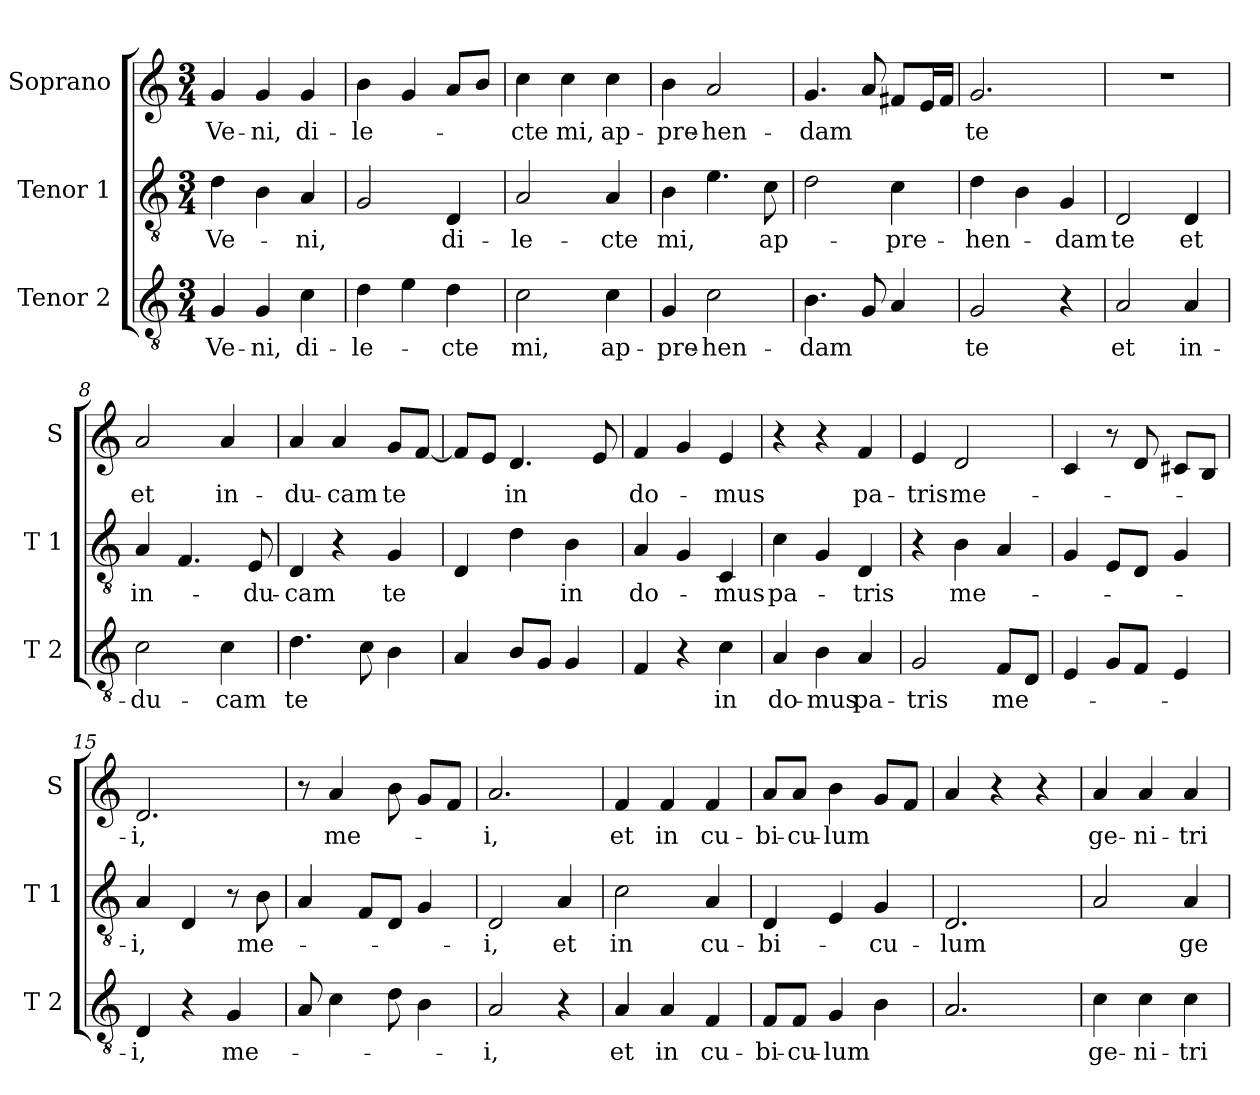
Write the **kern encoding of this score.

**kern	**text	**kern	**text	**kern	**text
*part3	*part3	*part2	*part2	*part1	*part1
*staff3	*staff3	*staff2	*staff2	*staff1	*staff1
*I"Tenor 2	*	*I"Tenor 1	*	*I"Soprano	*
*I'T 2	*	*I'T 1	*	*I'S	*
*clefGv2	*	*clefGv2	*	*clefG2	*
*k[]	*	*k[]	*	*k[]	*
*C:	*	*C:	*	*C:	*
*M3/4	*	*M3/4	*	*M3/4	*
=1	=1	=1	=1	=1	=1
!	!LO:LY:b	!	!LO:LY:b	!	!LO:LY:b
4G/	Ve-	4d\	Ve-	4g/	Ve-
!	!LO:LY:b	!	!	!	!LO:LY:b
4G/	-ni,	4B\	.	4g/	-ni,
!	!LO:LY:b	!	!LO:LY:b	!	!LO:LY:b
4c\	di-	4A/	-ni,	4g/	di-
=2	=2	=2	=2	=2	=2
!	!LO:LY:b	!	!	!	!LO:LY:b
4d\	-le-	2G/	.	4b\	-le-
4e\	.	.	.	4g/	.
!	!LO:LY:b	!	!LO:LY:b	!	!
4d\	-cte	4D/	di-	8a/L	.
.	.	.	.	8b/J	.
=3	=3	=3	=3	=3	=3
!	!LO:LY:b	!	!LO:LY:b	!	!LO:LY:b
2c\	mi,	2A/	-le-	4cc\	-cte
!	!	!	!	!	!LO:LY:b
.	.	.	.	4cc\	mi,
!	!LO:LY:b	!	!LO:LY:b	!	!LO:LY:b
4c\	ap-	4A/	-cte	4cc\	ap-
=4	=4	=4	=4	=4	=4
!	!LO:LY:b	!	!LO:LY:b	!	!LO:LY:b
4G/	-pre-	4B\	mi,	4b\	-pre-
!	!LO:LY:b	!	!	!	!LO:LY:b
2c\	-hen-	4.e\	.	2a/	-hen-
!	!	!	!LO:LY:b	!	!
.	.	8c\	ap-	.	.
=5	=5	=5	=5	=5	=5
!	!LO:LY:b	!	!	!	!LO:LY:b
4.B\	-dam	2d\	.	4.g/	-dam
8G/	.	.	.	8a/	.
!	!	!	!LO:LY:b	!	!
4A/	.	4c\	-pre-	8f#X/L	.
.	.	.	.	16e/L	.
.	.	.	.	16f#/JJ	.
=6	=6	=6	=6	=6	=6
!	!LO:LY:b	!	!LO:LY:b	!	!LO:LY:b
2G/	te	4d\	-hen-	2.g/	te
.	.	4B\	.	.	.
!	!	!	!LO:LY:b	!	!
4r	.	4G/	-dam	.	.
!!LO:LB:g=z
=7	=7	=7	=7	=7	=7
!	!LO:LY:b	!	!LO:LY:b	!	!
2A/	et	2D/	te	2.r	.
!	!LO:LY:b	!	!LO:LY:b	!	!
4A/	in-	4D/	et	.	.
=8	=8	=8	=8	=8	=8
!	!LO:LY:b	!	!LO:LY:b	!	!LO:LY:b
2c\	-du-	4A/	in-	2a/	et
.	.	4.F/	.	.	.
!	!LO:LY:b	!	!	!	!LO:LY:b
4c\	-cam	.	.	4a/	in-
!	!	!	!LO:LY:b	!	!
.	.	8E/	-du-	.	.
=9	=9	=9	=9	=9	=9
!	!LO:LY:b	!	!LO:LY:b	!	!LO:LY:b
4.d\	te	4D/	-cam	4a/	-du-
!	!	!	!	!	!LO:LY:b
.	.	4r	.	4a/	-cam
8c\	.	.	.	.	.
!	!	!	!LO:LY:b	!	!LO:LY:b
4B\	.	4G/	te	8g/L	te
.	.	.	.	[8f/J	.
=10	=10	=10	=10	=10	=10
4A/	.	4D/	.	8f/L]	.
.	.	.	.	8e/J	.
!	!	!	!	!	!LO:LY:b
8B/L	.	4d\	.	4.d/	in
8G/J	.	.	.	.	.
!	!	!	!LO:LY:b	!	!
4G/	.	4B\	in	.	.
.	.	.	.	8e/	.
=11	=11	=11	=11	=11	=11
!	!	!	!LO:LY:b	!	!LO:LY:b
4F/	.	4A/	do-	4f/	do-
4r	.	4G/	.	4g/	.
!	!LO:LY:b	!	!LO:LY:b	!	!LO:LY:b
4c\	in	4C/	-mus	4e/	-mus
=12	=12	=12	=12	=12	=12
!	!LO:LY:b	!	!LO:LY:b	!	!
4A/	do-	4c\	pa-	4r	.
!	!LO:LY:b	!	!	!	!
4B\	-mus	4G/	.	4r	.
!	!LO:LY:b	!	!LO:LY:b	!	!LO:LY:b
4A/	pa-	4D/	-tris	4f/	pa-
!!LO:LB:g=z
=13	=13	=13	=13	=13	=13
!	!LO:LY:b	!	!	!	!LO:LY:b
2G/	-tris	4r	.	4e/	-tris
!	!	!	!LO:LY:b	!	!LO:LY:b
.	.	4B\	me-	2d/	me-
!	!LO:LY:b	!	!	!	!
8F/L	me-	4A/	.	.	.
8D/J	.	.	.	.	.
=14	=14	=14	=14	=14	=14
4E/	.	4G/	.	4c/	.
8G/L	.	8E/L	.	8r	.
8F/J	.	8D/J	.	8d/	.
4E/	.	4G/	.	8c#X/L	.
.	.	.	.	8B/J	.
=15	=15	=15	=15	=15	=15
!	!LO:LY:b	!	!LO:LY:b	!	!LO:LY:b
4D/	-i,	4A/	-i,	2.d/	-i,
4r	.	4D/	.	.	.
!	!LO:LY:b	!	!	!	!
4G/	me-	8r	.	.	.
!	!	!	!LO:LY:b	!	!
.	.	8B\	me-	.	.
=16	=16	=16	=16	=16	=16
8A/	.	4A/	.	8r	.
!	!	!	!	!	!LO:LY:b
4c\	.	.	.	4a/	me-
.	.	8F/L	.	.	.
8d\	.	8D/J	.	8b\	.
4B\	.	4G/	.	8g/L	.
.	.	.	.	8f/J	.
=17	=17	=17	=17	=17	=17
!	!LO:LY:b	!	!LO:LY:b	!	!LO:LY:b
2A/	-i,	2D/	-i,	2.a/	-i,
!	!	!	!LO:LY:b	!	!
4r	.	4A/	et	.	.
=18	=18	=18	=18	=18	=18
!	!LO:LY:b	!	!LO:LY:b	!	!LO:LY:b
4A/	et	2c\	in	4f/	et
!	!LO:LY:b	!	!	!	!LO:LY:b
4A/	in	.	.	4f/	in
!	!LO:LY:b	!	!LO:LY:b	!	!LO:LY:b
4F/	cu-	4A/	cu-	4f/	cu-
!!LO:PB:g=z
=19	=19	=19	=19	=19	=19
!	!LO:LY:b	!	!LO:LY:b	!	!LO:LY:b
8F/L	-bi-	4D/	-bi-	8a/L	-bi-
!	!LO:LY:b	!	!	!	!LO:LY:b
8F/J	-cu-	.	.	8a/J	-cu-
!	!LO:LY:b	!	!	!	!LO:LY:b
4G/	-lum	4E/	.	4b\	-lum
!	!	!	!LO:LY:b	!	!
4B\	.	4G/	-cu-	8g/L	.
.	.	.	.	8f/J	.
=20	=20	=20	=20	=20	=20
!	!	!	!LO:LY:b	!	!
2.A/	.	2.D/	-lum	4a/	.
.	.	.	.	4r	.
.	.	.	.	4r	.
=21	=21	=21	=21	=21	=21
!	!LO:LY:b	!	!	!	!LO:LY:b
4c\	ge-	2A/	.	4a/	ge-
!	!LO:LY:b	!	!	!	!LO:LY:b
4c\	-ni-	.	.	4a/	-ni-
!	!LO:LY:b	!	!LO:LY:b	!	!LO:LY:b
4c\	-tri-	4A/	ge-	4a/	-tri-
=	=	=	=	=	=
*-	*-	*-	*-	*-	*-
